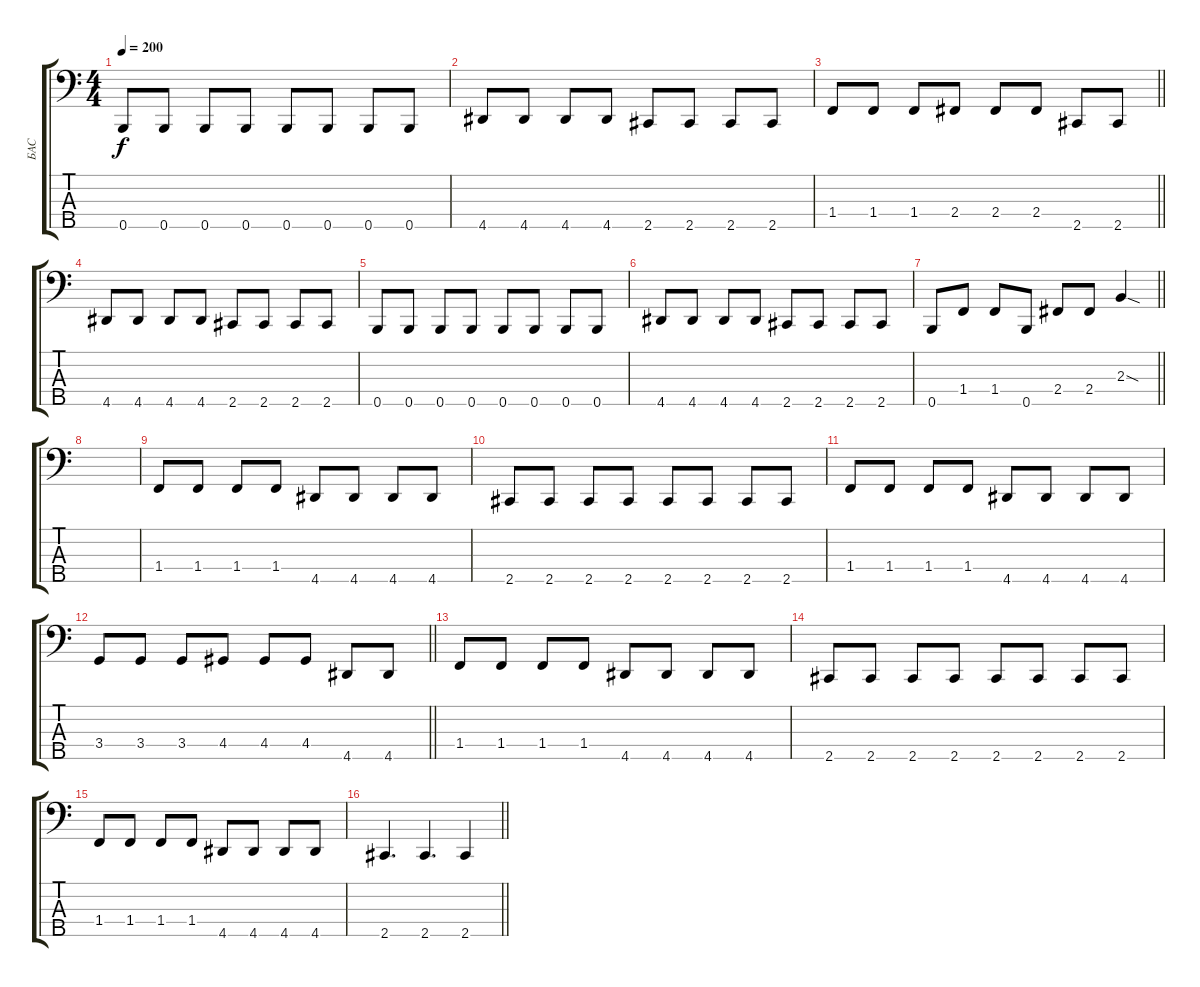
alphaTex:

\track ("БАС" "БАС") {instrument electricbasspick}
\staff {score tabs}
\tuning (G2 D2 A1 E1 B0) {hide}
\ts (4 4)
\tempo 200
\clef f4
\ks c
0.5.8{dy f} 0.5.8 0.5.8 0.5.8 0.5.8 0.5.8 0.5.8 0.5.8 |
4.5.8 4.5.8 4.5.8 4.5.8 2.5.8 2.5.8 2.5.8 2.5.8 |
\barLineRight lightlight
1.4.8 1.4.8 1.4.8 2.4.8 2.4.8 2.4.8 2.5.8 2.5.8 |
4.5.8 4.5.8 4.5.8 4.5.8 2.5.8 2.5.8 2.5.8 2.5.8 |
0.5.8 0.5.8 0.5.8 0.5.8 0.5.8 0.5.8 0.5.8 0.5.8 |
4.5.8 4.5.8 4.5.8 4.5.8 2.5.8 2.5.8 2.5.8 2.5.8 |
\barLineRight lightlight
0.5.8 1.4.8 1.4.8 0.5.8 2.4.8 2.4.8 2.3{sod}.4 |
|
1.4.8 1.4.8 1.4.8 1.4.8 4.5.8 4.5.8 4.5.8 4.5.8 |
2.5.8 2.5.8 2.5.8 2.5.8 2.5.8 2.5.8 2.5.8 2.5.8 |
1.4.8 1.4.8 1.4.8 1.4.8 4.5.8 4.5.8 4.5.8 4.5.8 |
\barLineRight lightlight
3.4.8 3.4.8 3.4.8 4.4.8 4.4.8 4.4.8 4.5.8 4.5.8 |
1.4.8 1.4.8 1.4.8 1.4.8 4.5.8 4.5.8 4.5.8 4.5.8 |
2.5.8 2.5.8 2.5.8 2.5.8 2.5.8 2.5.8 2.5.8 2.5.8 |
1.4.8 1.4.8 1.4.8 1.4.8 4.5.8 4.5.8 4.5.8 4.5.8 |
\barLineRight lightlight
2.5.4{d} 2.5.4{d} 2.5.4
